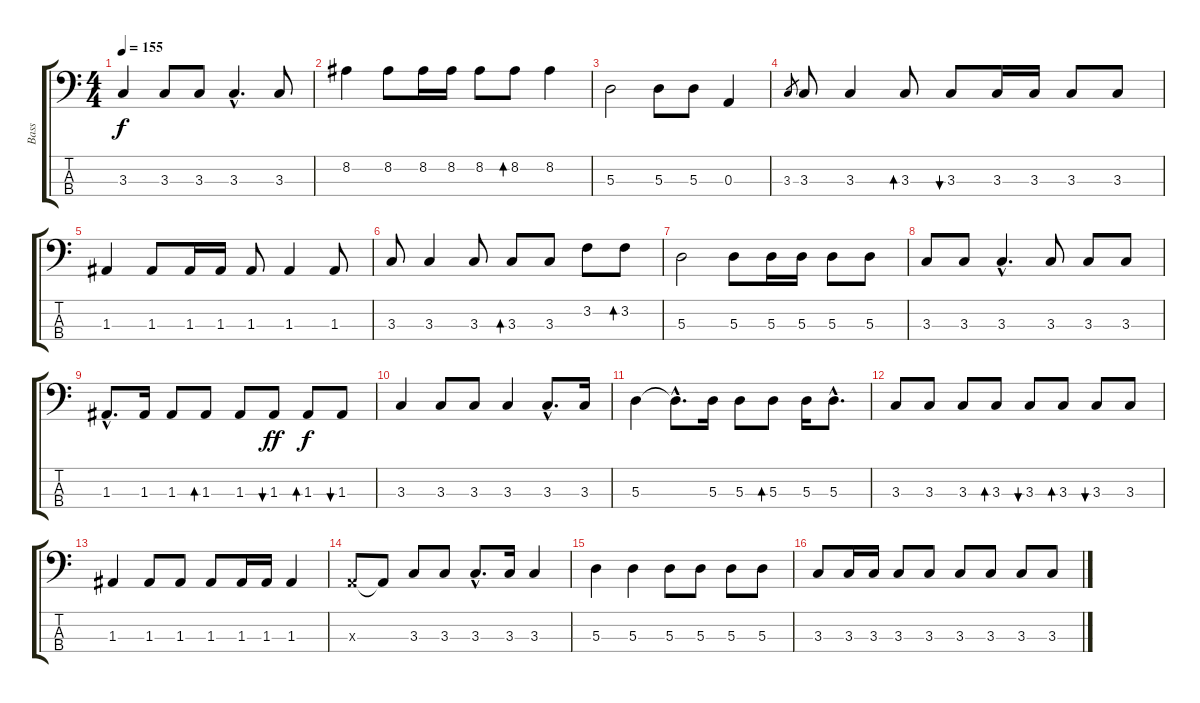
\track ("Bass" "Bass") {instrument electricbasspick}
\staff {score tabs}
\tuning (G2 D2 A1 E1) {hide}
\ts (4 4)
\tempo 155
\clef f4
\ks c
3.3.4{dy f} 3.3.8 3.3.8 3.3{hac}.4{d} 3.3.8 |
8.2.4 8.2.8 8.2.16 8.2.16 8.2.8 8.2.8{bd 240} 8.2.4 |
5.3.2 5.3.8 5.3.8 0.3.4 |
3.3.8{gr} 3.3.8 3.3.4 3.3.8{bd 240} 3.3.8{bu 240} 3.3.16 3.3.16 3.3.8 3.3.8 |
1.3.4 1.3.8 1.3.16 1.3.16 1.3.8 1.3.4 1.3.8 |
3.3.8 3.3.4 3.3.8 3.3.8{bd 240} 3.3.8 3.2.8 3.2.8{bd 240} |
5.3.2 5.3.8 5.3.16 5.3.16 5.3.8 5.3.8 |
3.3.8 3.3.8 3.3{hac}.4{d} 3.3.8 3.3.8 3.3.8 |
1.3{hac}.8{d} 1.3.16 1.3.8 1.3.8{bd 240} 1.3.8 1.3.8{bu 240 dy ff} 1.3.8{bd 240 dy f} 1.3.8{bu 240} |
3.3.4 3.3.8 3.3.8 3.3.4 3.3{hac}.8{d} 3.3.16 |
5.3.4 5.3{hac t}.8{d} 5.3.16 5.3.8 5.3.8{bd 240} 5.3.16 5.3{hac}.8{d} |
3.3.8 3.3.8 3.3.8 3.3.8{bd 240} 3.3.8{bu 240} 3.3.8{bd 240} 3.3.8{bu 240} 3.3.8 |
1.3.4 1.3.8 1.3.8 1.3.8 1.3.16 1.3.16 1.3.4 |
0.3{x}.8 0.3{t}.8 3.3.8 3.3.8 3.3{hac}.8{d} 3.3.16 3.3.4 |
5.3.4 5.3.4 5.3.8 5.3.8 5.3.8 5.3.8 |
3.3.8 3.3.16 3.3.16 3.3.8 3.3.8 3.3.8 3.3.8 3.3.8 3.3.8
